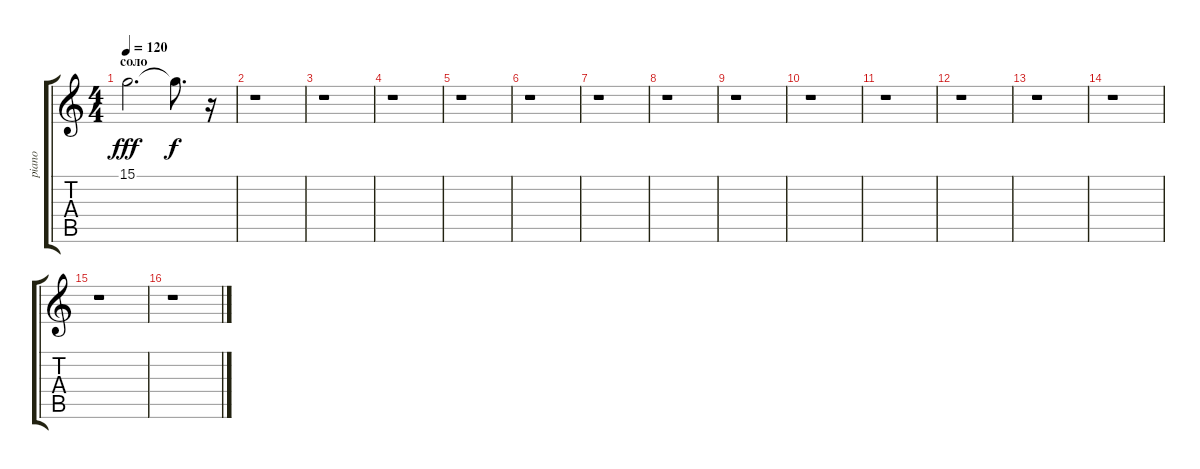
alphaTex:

\track ("piano" "piano") {instrument lead8bassandlead}
\staff {score tabs}
\tuning (E4 B3 G3 D3 A2 E2) {hide}
\ts (4 4)
\section ("" "соло")
\tempo 120
\clef g2
\ks c
15.1.2{d dy fff} 15.1{t}.8{d dy f} r.16 |
r.1 |
r.1 |
r.1 |
r.1 |
r.1 |
r.1 |
r.1 |
r.1 |
r.1 |
r.1 |
r.1 |
r.1 |
r.1 |
r.1 |
r.1
